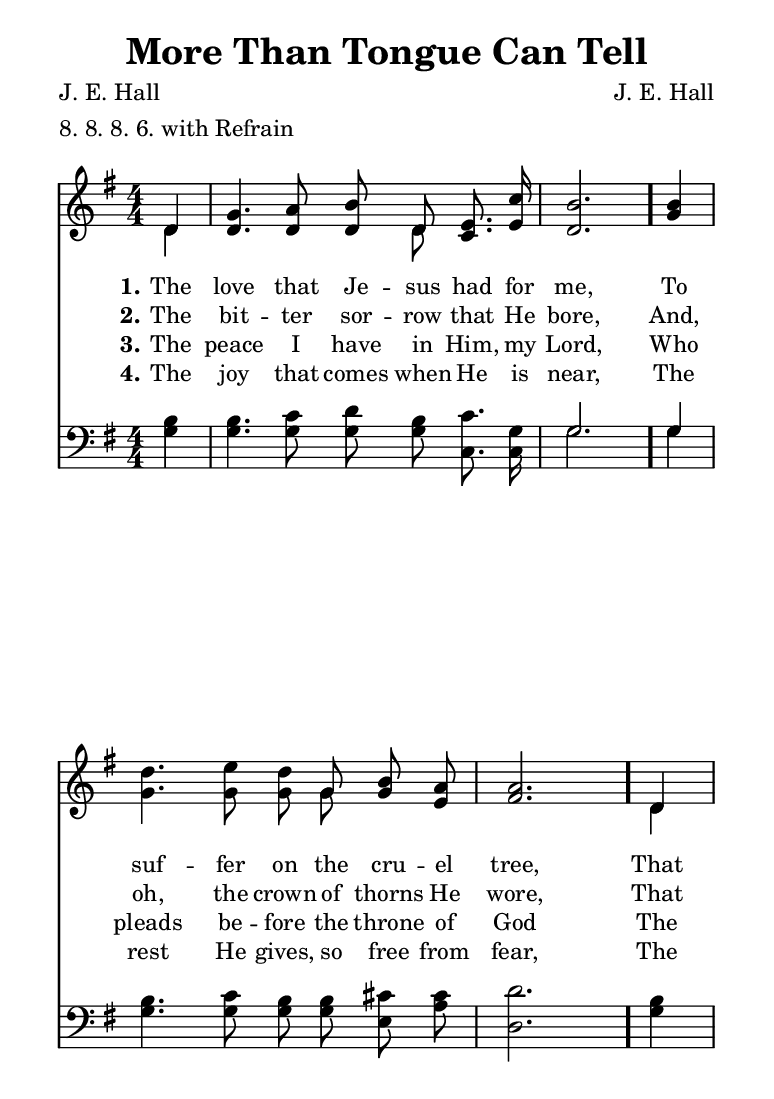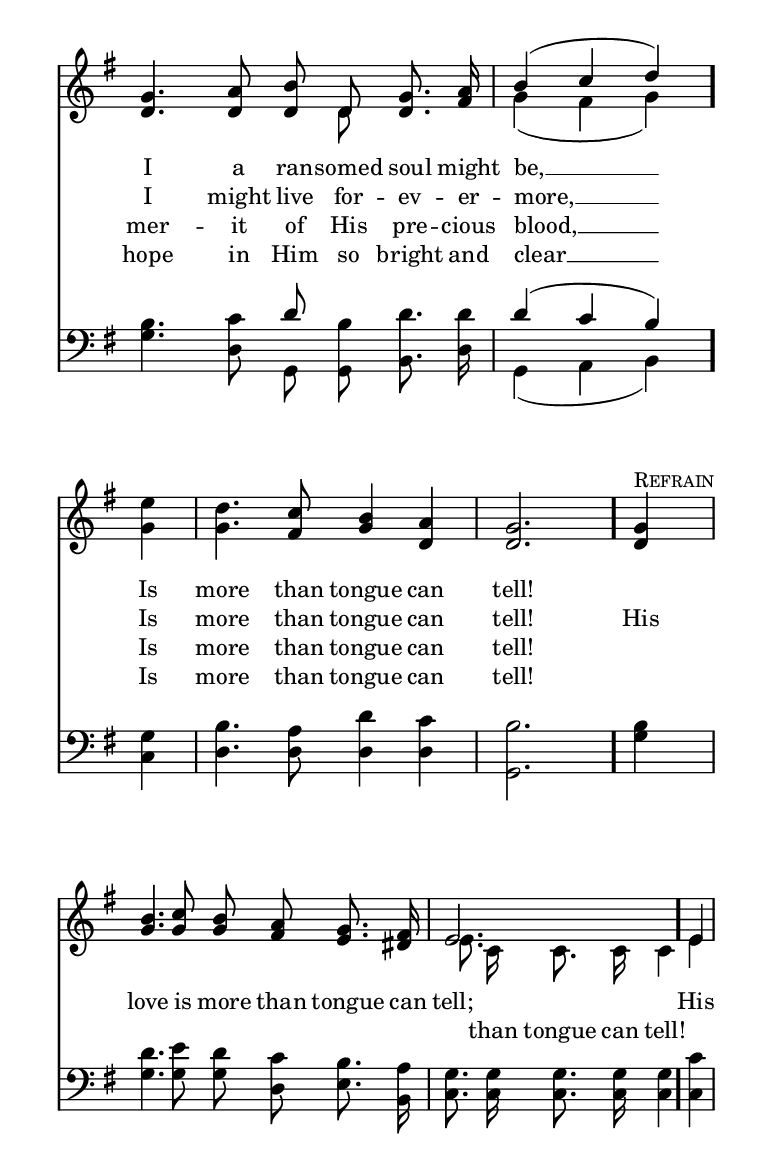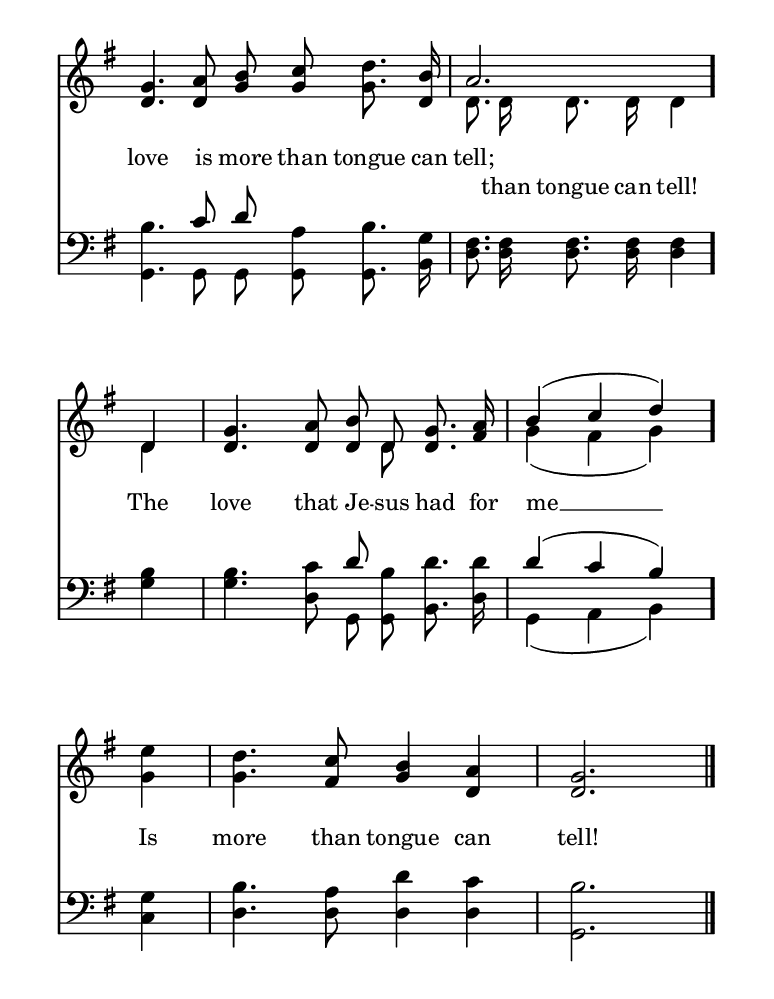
\include "common/global.ily"
\paper {
  \include "common/paper.ily"
}

\header{
  %gospel
  hymnnumber = "241"
  title = "More Than Tongue Can Tell"
  tunename = ""
  meter = "8. 8. 8. 6. with Refrain"
  poet = "J. E. Hall"
  composer = "J. E. Hall"
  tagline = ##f
}

global = {
  \include "common/overrides.ily"
  \override Staff.TimeSignature.style = #'numbered
  \time 4/4
  \override Score.MetronomeMark.transparent = ##t % hide all fermata changes too
  \tempo 4=90
  \key g \major
  \partial 4
  \autoBeamOff
}

patternA = { c4 | c4. c8 c c c8. c16 | c2. }
patternE = { c4 | c4. c8 c c c8. c16 | c8. c16 c8. c16 c4 }
patternB = { c4 | c4. c8 c c c c | c2. }
patternC = { c4 | c4. c8 c c c8. c16 | c4( c c) }
patternD = { c4 | c4. c8 c4 c | c2. }

notesSoprano = {
\global
\relative c' {

  d4 | g4. a8 b d, e8. c'16 | b2.
  b4 | d4. e8 d g, b a | a2.
  d,4 | g4. a8 b d, g8. a16 | b4( c d)
  e4 | d4. c8 b4 a | g2.

  \eogbreak

  << s^\markup { \small \caps "Refrain" }
  \changePitch \patternA { g | b c b a g fis | e } >>
  \changePitch \patternA { e | g a b c d b | a }
  d,4 | g4. a8 b d, g8. a16 | b4( c d)
  e4 | d4. c8 b4 a | g2.

  \bar "|."

}
}

notesAlto = {
\global
\relative e' {

  \changePitch \patternA { d | d d d d c e | d }
  \changePitch \patternB { g | g g g g g e | fis }
  \changePitch \patternC { d | d d d d d fis | g( fis g) }
  \changePitch \patternD { g | g fis g d | d }

  \changePitch \patternE { d | g g g fis e dis | e c c c c }
  \changePitch \patternE { e | d d g g g d | d d d d d }
  \changePitch \patternC { d | d d d d d fis | g( fis g) }
  \changePitch \patternD { g | g fis g d | d }

}
}

notesTenor = {
\global
\relative a {

  \changePitch \patternA { b | b c d b c g | g }
  \changePitch \patternB { g | b c b b cis cis | d }
  \changePitch \patternC { b | b c d b d d | d c b }
  \changePitch \patternD { g | b a d c | b }

  \changePitch \patternE { b d e d c b a | g g g g g }
  \changePitch \patternE { c | b c d a b g | fis fis fis fis fis }
  \changePitch \patternC { b | b c d b d d | d c b }
  \changePitch \patternD { g | b a d c | b }

}
}

notesBass = {
\global
\relative f {

  \changePitch \patternA { g | g g g g c, c | g' }
  \changePitch \patternB { g | g g g g e a | d, }
  \changePitch \patternC { g | g d g, g b d | g, a b }
  \changePitch \patternD { c | d d d d | g, }

  \changePitch \patternE { g' | g g g d e b | c c c c c }
  \changePitch \patternE { c | g g g g g b | d d d d d }
  \changePitch \patternC { g | g d g, g b d | g, a b }
  \changePitch \patternD { c | d d d d | g, }

}
}

Refrain = \lyricmode {

His love is more than tongue can tell; \bar "."
His love is more than tongue can tell; \bar "."
The love that Je -- sus had for me __ \bar "."
Is more than tongue can tell! \bar "."

}

wordsA = \lyricmode {
\set stanza = "1."

The love that Je -- sus had for me, \bar "."
To suf -- fer on the cru -- el tree, \bar "."
That I a ran -- somed soul might be, __ \bar "."
Is more than tongue can tell! \bar "."

}

wordsB = \lyricmode {
\set stanza = "2."

The bit -- ter sor -- row that He bore,
And, oh, the crown of thorns He wore,
That I might live for -- ev -- er -- more, __
Is more than tongue can tell!

\Refrain

}

wordsC = \lyricmode {
\set stanza = "3."

The peace I have in Him, my Lord,
Who pleads be -- fore the throne of God
The mer -- it of His pre -- cious blood, __
Is more than tongue can tell!

}

wordsD = \lyricmode {
\set stanza = "4."

The joy that comes when He is near,
The rest He gives, so free from fear,
The hope in Him so bright and clear __
Is more than tongue can tell!

}

underWords = \lyricmode {

\repeat unfold 38 \skip 4
than tongue can tell!
\repeat unfold 8 \skip 4
than tongue can tell!

}

\score {
  \context ChoirStaff <<
    \context Staff = upper <<
      \set Staff.autoBeaming = ##f
      \set ChoirStaff.systemStartDelimiter = #'SystemStartBar
      \set ChoirStaff.printPartCombineTexts = ##f
      \partcombine #'(2 . 9) \notesSoprano \notesAlto
      \context NullVoice = sopranos { \voiceOne << \notesSoprano >> }
      \context NullVoice = altos { \voiceTwo << \notesAlto >> }
      \context Lyrics = one   \lyricsto sopranos \wordsA
      \context Lyrics = two   \lyricsto sopranos \wordsB
      \context Lyrics = three \lyricsto sopranos \wordsC
      \context Lyrics = four  \lyricsto sopranos \wordsD
    >>
    \context Staff = men <<
      \set Staff.autoBeaming = ##f
      \clef bass
      \set ChoirStaff.printPartCombineTexts = ##f
      \partcombine #'(2 . 9) \notesTenor \notesBass
      \context NullVoice = tenors { \voiceOne << \notesTenor >> }
      \context NullVoice = basses { \voiceTwo << \notesBass >> }
      \context Lyrics = three \with { alignAboveContext = men } \lyricsto tenors \underWords
    >>
  >>
  \layout {
    \include "common/layout.ily"
  }
  \midi{
    \include "common/midi.ily"
  }
}

\version "2.19.49"  % necessary for upgrading to future LilyPond versions.

% vi:set et ts=2 sw=2 ai nocindent syntax=lilypond:
